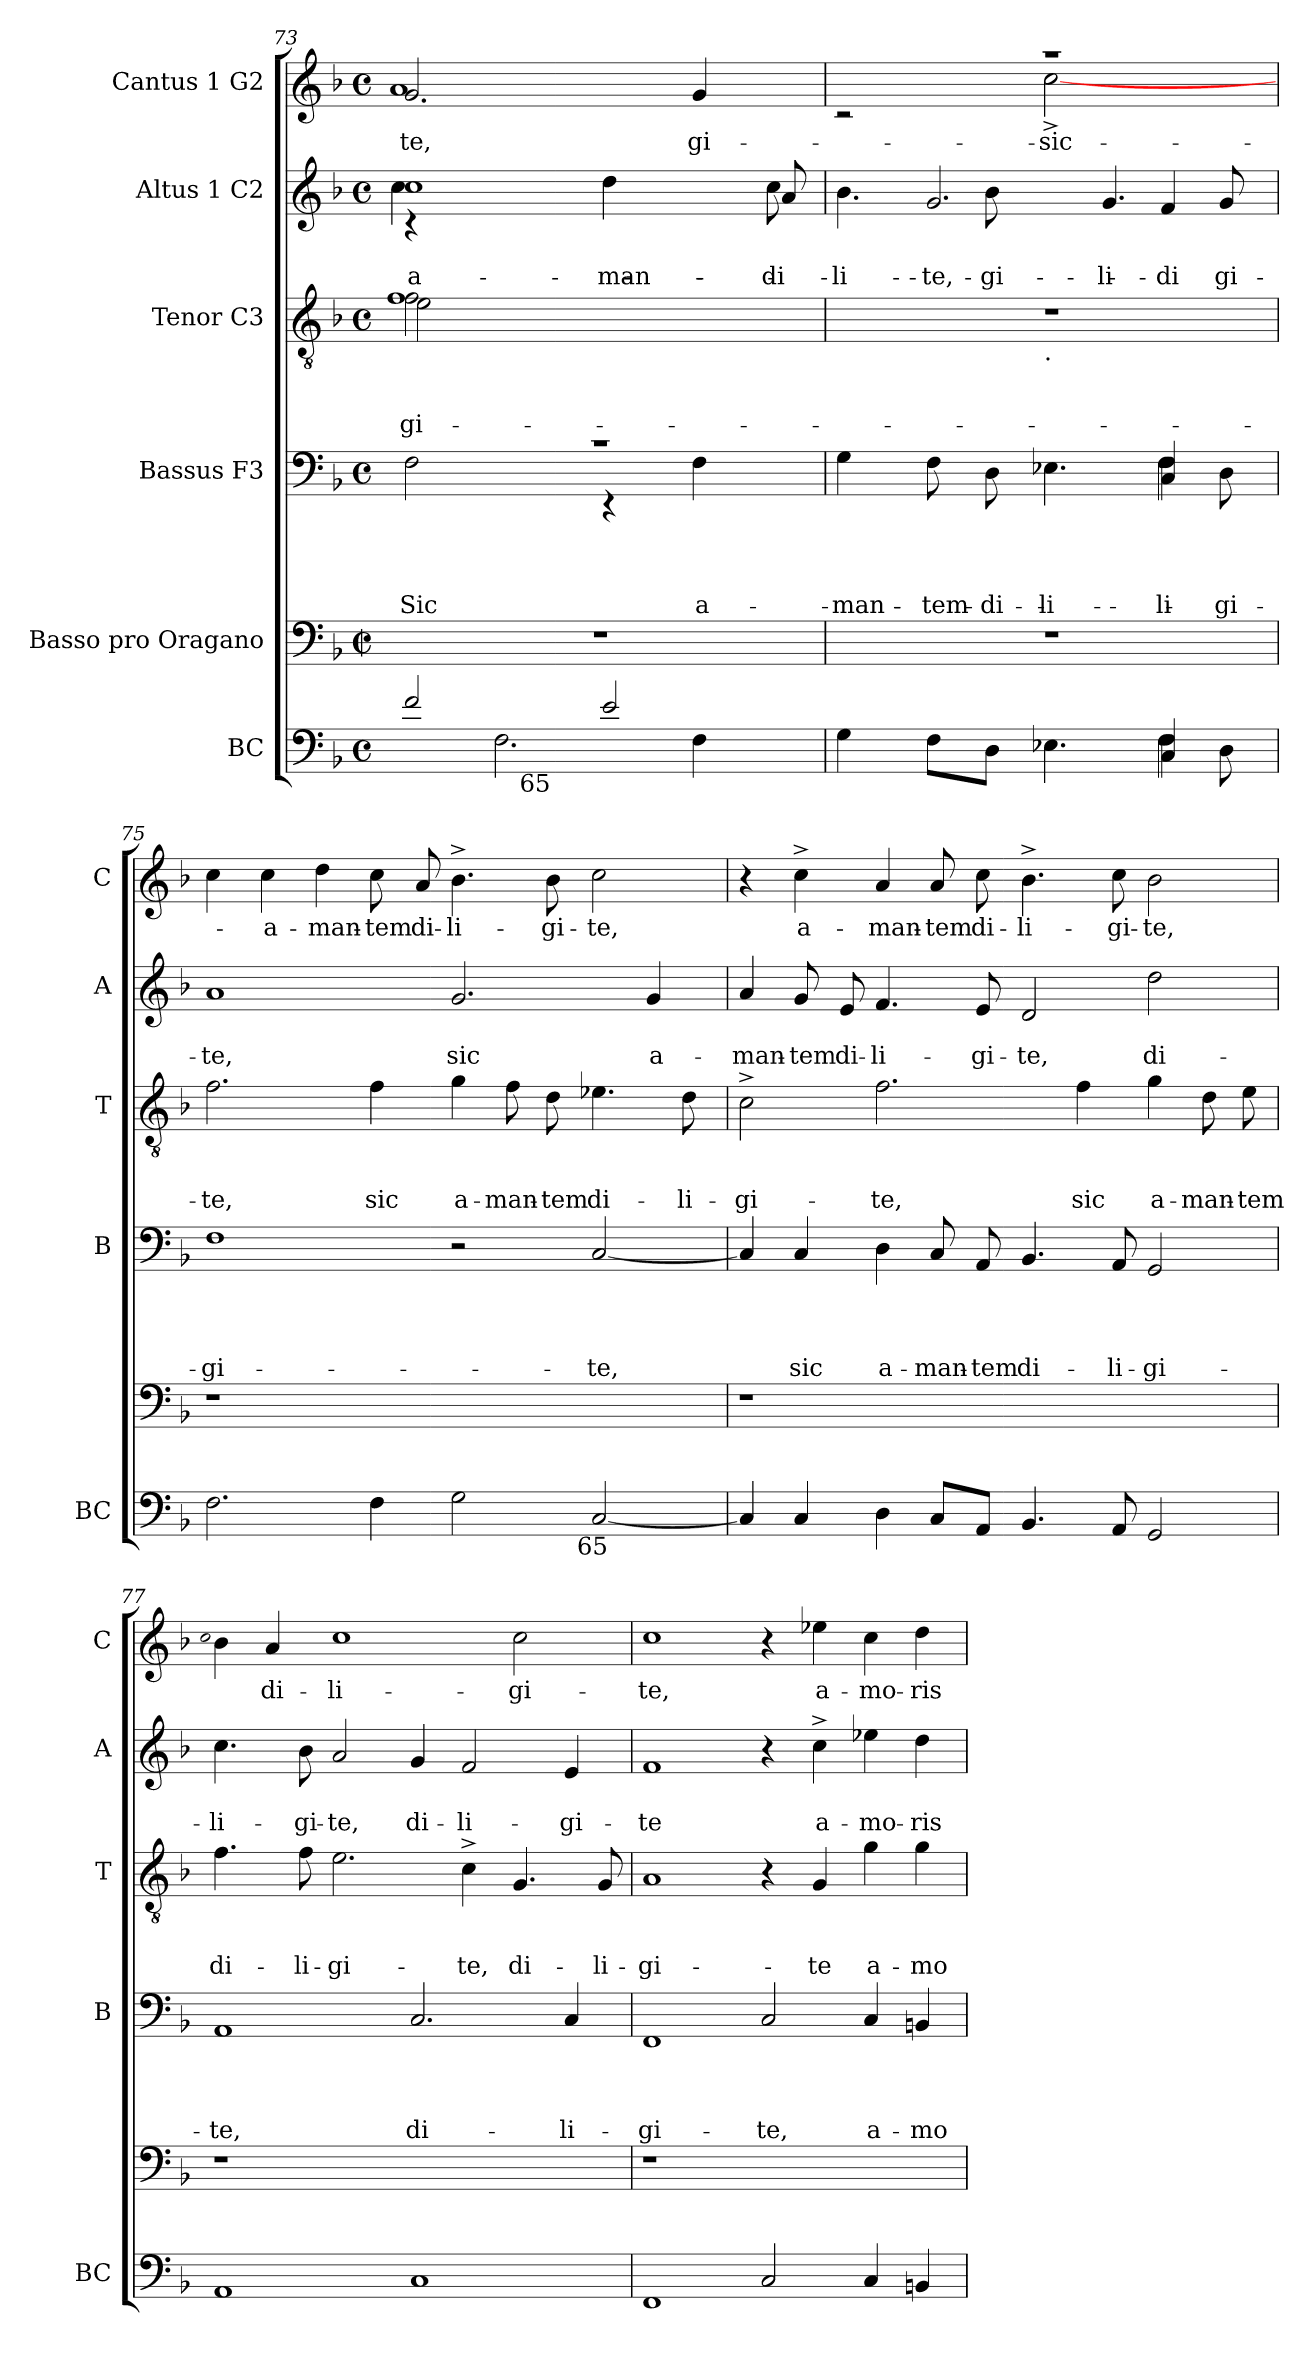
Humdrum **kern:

**kern	**kern	**kern	**text	**text	**text	**text	**kern	**text	**text	**text	**kern	**text	**text	**kern	**text
*part6	*part5	*part4	*part4	*part4	*part4	*part4	*part3	*part3	*part3	*part3	*part2	*part2	*part2	*part1	*part1
*staff6	*staff5	*staff4	*staff4	*staff4	*staff4	*staff4	*staff3	*staff3	*staff3	*staff3	*staff2	*staff2	*staff2	*staff1	*staff1
*I"BC	*I"Basso pro Oragano	*I"Bassus F3	*	*	*	*	*I"Tenor C3	*	*	*	*I"Altus 1 C2	*	*	*I"Cantus 1 G2	*
*I'BC	*	*I'B	*	*	*	*	*I'T	*	*	*	*I'A	*	*	*I'C	*
*clefF4	*clefF4	*clefF4	*	*	*	*	*clefGv2	*	*	*	*clefG2	*	*	*clefG2	*
*	*ITrd7c12	*	*	*	*	*	*	*	*	*	*	*	*	*	*
*k[b-]	*k[b-]	*k[b-]	*	*	*	*	*k[b-]	*	*	*	*k[b-]	*	*	*k[b-]	*
*F:	*F:	*F:	*	*	*	*	*F:	*	*	*	*F:	*	*	*F:	*
*M4/4	*M2/2	*M4/4	*	*	*	*	*M4/4	*	*	*	*M4/4	*	*	*M4/4	*
*met(c)	*met(c|)	*met(c)	*	*	*	*	*met(c)	*	*	*	*met(c)	*	*	*met(c)	*
=73	=73	=73	=73	=73	=73	=73	=73	=73	=73	=73	=73	=73	=73	=73	=73
*^	*	*^	*	*	*	*	*	*	*	*	*	*	*	*	*
*	*^	*	*	*	*	*	*	*	*	*	*	*	*	*	*	*	*
*	*	*^	*	*	*	*	*	*	*	*	*	*	*	*	*	*	*	*
!	!	!	!	!	!	!	!	!	!	!LO:LY:b	!	!	!	!LO:LY:b	!	!	!	!	!
*	*	*	*	*	*	*	*	*	*	*	*^	*	*	*	*	*	*	*	*
!	!	!	!	!	!	!	!	!	!	!	!	!	!	!	!LO:LY:b	!	!	!	!	!
*	*	*	*	*	*	*	*	*	*	*	*	*^	*	*	*	*	*	*	*	*
!	!	!	!	!	!	!	!	!	!	!	!	!	!	!	!	!LO:LY:b	!	!	!LO:LY:b	!	!
*	*	*	*	*	*	*	*	*	*	*	*	*	*	*	*	*	*^	*	*	*	*
*	*	*	*	*	*	*	*	*	*	*	*	*	*	*	*	*	*	*^	*	*	*	*
!	!	!	!	!	!	!	!	!	!	!	!	!	!	!	!	!	!	!	!	!	!LO:LY:b	!	!LO:LY:b
*	*	*	*	*	*	*	*	*	*	*	*	*	*	*	*	*	*	*	*^	*	*	*^	*
!	!	!	!	!	!	!	!	!	!	!	!	!	!	!	!	!	!	!	!	!	!	!	!	!	!LO:LY:b
4ryy	2f/	4ryy	2.ryy	1r	1rc	2F\	.	.	.	Sic	2f\	2e\	1f	.	.	-gi-	1cc	4rc	4cc\	2..ryy	.	a-	2.g/	1a	-te,
32ryy	.	2.F\	.	.	.	.	.	.	.	.	.	.	.	.	.	.	.	2.ryy	4ryy	.	.	.	.	.	.
!LO:TX:b:t=65	!	!	!	!	!	!	!	!	!	!	!	!	!	!	!	!	!	!	!	!	!	!	!	!	!
2ryy	.	.	.	.	.	.	.	.	.	.	.	.	.	.	.	.	.	.	.	.	.	.	.	.	.
!	!	!	!	!	!	!	!	!	!	!	!	!	!	!	!	!	!	!	!	!	!	!LO:LY:b	!	!	!
.	2e/	.	.	.	.	4rEE	.	.	.	.	2ryy	2ryy	.	.	.	.	.	.	4dd\	.	.	-man-	.	.	.
!	!	!	!	!	!	!	!	!	!	!LO:LY:b	!	!	!	!	!	!	!	!	!	!	!	!	!	!	!LO:LY:b
.	.	.	4F\	.	.	4F\	.	.	.	a-	.	.	.	.	.	.	.	.	8ryy	.	.	.	4g/	.	-gi-
8..ryy	.	.	.	.	.	.	.	.	.	.	.	.	.	.	.	.	.	.	.	.	.	.	.	.	.
!	!	!	!	!	!	!	!	!	!	!	!	!	!	!	!	!	!	!	!	!	!	!LO:LY:b:rj	!	!	!
!	!	!	!	!	!	!	!	!	!	!	!	!	!	!	!	!	!	!	!	!	!	!LO:LY:b	!	!	!
.	.	.	.	.	.	.	.	.	.	.	.	.	.	.	.	.	.	.	8cc\	8a/	.	di-	.	.	.
*	*	*	*	*	*v	*v	*	*	*	*	*	*	*	*	*	*	*	*	*	*	*	*	*	*	*
*	*	*	*	*	*	*	*	*	*	*v	*v	*v	*	*	*	*	*	*	*	*	*	*	*	*
!!LO:LB:g=z	!!
=74	=74	=74	=74	=74	=74	=74	=74	=74	=74	=74	=74	=74	=74	=74	=74	=74	=74	=74	=74	=74	=74	=74
!	!	!	!	!	!	!	!	!	!LO:LY:b	!	!	!	!	!	!	!	!	!	!LO:LY:b	!	!	!
*	*	*	*	*	*^	*	*	*	*	*^	*	*	*	*	*	*	*	*	*	*	*	*
*	*	*	*	*	*	*^	*	*	*	*	*	*	*	*	*	*	*	*	*	*	*	*	*	*
*	*	*	*	*	*	*	*^	*	*	*	*	*	*	*	*	*	*	*	*	*	*	*	*	*	*
4G\	2.ryy	2.ryy	2.ryy	1r	4G\	2.ryy	2.ryy	2.ryy	.	.	.	-man-	1r	2ryy	.	.	.	4.b-\	4ryy	2.ryy	2ryy	.	-li-	1raa	2rc	.
!	!	!	!	!	!	!	!	!	!	!	!	!LO:LY:b:rj	!	!	!	!	!	!	!	!	!	!	!LO:LY:b:rj	!	!	!
8F\L	.	.	.	.	8F\	.	.	.	.	.	.	-tem	.	.	.	.	.	.	2.g/	.	.	.	-te,	.	.	.
!	!	!	!	!	!	!	!	!	!	!	!	!LO:LY:b	!	!	!	!	!	!	!	!	!	!	!LO:LY:b	!	!	!
8D\J	.	.	.	.	8D\	.	.	.	.	.	.	di-	.	.	.	.	.	8b-\	.	.	.	.	-gi-	.	.	.
!	!	!	!	!	!	!	!	!	!	!	!	!	!	!LO:TX:b:t=.	!	!	!	!	!	!	!	!	!	!	!	!
!	!	!	!	!	!	!	!	!	!	!	!	!LO:LY:b:rj	!	!	!	!	!	!	!	!	!	!	!	!	!	!LO:LY:b
4.E-X\	.	.	.	.	4.E-X\	.	.	.	.	.	.	-li-	.	2ryy	.	.	.	4.ryy	.	.	8ryy	.	.	.	[>2cc^<\	sic
!	!	!	!	!	!	!	!	!	!	!	!	!	!	!	!	!	!	!	!	!	!	!	!LO:LY:b	!	!	!
.	.	.	.	.	.	.	.	.	.	.	.	.	.	.	.	.	.	.	.	.	4.g/	.	-li-	.	.	.
!	!	!	!	!	!	!	!	!	!	!	!	!LO:LY:b:rj	!	!	!	!	!	!	!	!	!	!	!	!	!	!
!	!	!	!	!	!	!	!	!	!	!	!	!LO:LY:b	!	!	!	!	!	!	!	!	!	!	!	!	!	!
!	!	!	!	!	!	!	!	!	!	!	!	!LO:LY:b	!	!	!	!	!	!	!	!	!	!	!LO:LY:b	!	!	!
.	4C/	4F\	4F\	.	.	4C/	4F\	4F\	.	.	.	-li-	.	.	.	.	.	.	.	4f/	.	.	di-	.	.	.
!	!	!	!	!	!	!	!	!	!	!	!	!LO:LY:b	!	!	!	!	!	!	!	!	!	!	!LO:LY:b	!	!	!
8D\	.	.	.	.	8D\	.	.	.	.	.	.	-gi-	.	.	.	.	.	8g/	.	.	.	.	-gi-	.	.	.
*	*	*	*	*	*	*	*	*	*	*	*	*	*	*	*	*	*	*v	*v	*v	*v	*	*	*	*	*
*v	*v	*v	*v	*	*v	*v	*v	*v	*	*	*	*	*	*	*	*	*	*	*	*	*v	*v	*
=75	=75	=75	=75	=75	=75	=75	=75	=75	=75	=75	=75	=75	=75	=75	=75	=75
!	!	!	!	!	!	!LO:LY:b	!	!	!	!	!LO:LY:b	!	!	!LO:LY:b	!	!
*^	*	*	*	*	*	*	*v	*v	*	*	*	*	*	*	*	*
2.F\	1ryy	1r	1F	.	.	.	-gi-	2.f\	.	.	-te,	1a	.	-te,	4cc\	.
!	!	!	!	!	!	!	!	!	!	!	!	!	!	!	!	!LO:LY:b
.	.	.	.	.	.	.	.	.	.	.	.	.	.	.	4cc\	a-
!	!	!	!	!	!	!	!	!	!	!	!	!	!	!	!	!LO:LY:b
.	.	.	.	.	.	.	.	.	.	.	.	.	.	.	4dd\	-man-
!	!	!	!	!	!	!	!	!	!	!	!LO:LY:b	!	!	!	!	!LO:LY:b:rj
4F\	.	.	.	.	.	.	.	4f\	.	.	sic	.	.	.	8cc\	-tem
!	!	!	!	!	!	!	!	!	!	!	!	!	!	!	!	!LO:LY:b
.	.	.	.	.	.	.	.	.	.	.	.	.	.	.	8a/	di-
!	!	!	!	!	!	!	!	!	!	!	!LO:LY:b	!	!	!LO:LY:b	!	!LO:LY:b:rj
2G\	4...ryy	1ryy	2r	.	.	.	.	4g\	.	.	a-	2.g/	.	sic	4.b-^>\	-li-
!	!	!	!	!	!	!	!	!	!	!	!LO:LY:b:rj	!	!	!	!	!
.	.	.	.	.	.	.	.	8f\	.	.	-man-	.	.	.	.	.
!	!	!	!	!	!	!	!	!	!	!	!LO:LY:b	!	!	!	!	!LO:LY:b
.	.	.	.	.	.	.	.	8d\	.	.	-tem	.	.	.	8b-\	-gi-
!	!LO:TX:b:t=65	!	!	!	!	!	!	!	!	!	!	!	!	!	!	!
.	2ryy	.	.	.	.	.	.	.	.	.	.	.	.	.	.	.
!	!	!	!	!	!	!	!LO:LY:b	!	!	!	!LO:LY:b:rj	!	!	!	!	!LO:LY:b:rj
[<2C/	.	.	[<2C/	.	.	.	-te,	4.e-X\	.	.	di-	.	.	.	2cc\	-te,
!	!	!	!	!	!	!	!	!	!	!	!	!	!	!LO:LY:b	!	!
.	.	.	.	.	.	.	.	.	.	.	.	4g/	.	a-	.	.
!	!	!	!	!	!	!	!	!	!	!	!LO:LY:b	!	!	!	!	!
.	.	.	.	.	.	.	.	8d\	.	.	-li-	.	.	.	.	.
.	32ryy	.	.	.	.	.	.	.	.	.	.	.	.	.	.	.
=76	=76	=76	=76	=76	=76	=76	=76	=76	=76	=76	=76	=76	=76	=76	=76	=76
!	!	!	!	!	!	!	!	!	!	!	!LO:LY:b	!	!	!LO:LY:b	!	!
*v	*v	*	*	*	*	*	*	*	*	*	*	*	*	*	*	*
4C/]	1r	4C/]	.	.	.	.	2c^>\	.	.	-gi-	4a/	.	-man-	4r	.
!	!	!	!	!	!	!LO:LY:b	!	!	!	!	!	!	!LO:LY:b:rj	!	!LO:LY:b
4C/	.	4C/	.	.	.	sic	.	.	.	.	8g/	.	-tem	4cc^>\	a-
!	!	!	!	!	!	!	!	!	!	!	!	!	!LO:LY:b	!	!
.	.	.	.	.	.	.	.	.	.	.	8e/	.	di-	.	.
!	!	!	!	!	!	!LO:LY:b	!	!	!	!LO:LY:b	!	!	!LO:LY:b:rj	!	!LO:LY:b
4D\	.	4D\	.	.	.	a-	2.f\	.	.	-te,	4.f/	.	-li-	4a/	-man-
!	!	!	!	!	!	!LO:LY:b:rj	!	!	!	!	!	!	!	!	!LO:LY:b:rj
8C/L	.	8C/	.	.	.	-man-	.	.	.	.	.	.	.	8a/	-tem
!	!	!	!	!	!	!LO:LY:b	!	!	!	!	!	!	!LO:LY:b	!	!LO:LY:b
8AA/J	.	8AA/	.	.	.	-tem	.	.	.	.	8e/	.	-gi-	8cc\	di-
!	!	!	!	!	!	!LO:LY:b	!	!	!	!	!	!	!LO:LY:b:rj	!	!LO:LY:b
4.BB-/	1ryy	4.BB-/	.	.	.	di-	.	.	.	.	2d/	.	-te,	4.b-^>\	-li-
!	!	!	!	!	!	!	!	!	!	!LO:LY:b	!	!	!	!	!
.	.	.	.	.	.	.	4f\	.	.	sic	.	.	.	.	.
!	!	!	!	!	!	!LO:LY:b	!	!	!	!	!	!	!	!	!LO:LY:b
8AA/	.	8AA/	.	.	.	-li-	.	.	.	.	.	.	.	8cc\	-gi-
!	!	!	!	!	!	!LO:LY:b:rj	!	!	!	!LO:LY:b	!	!	!LO:LY:b	!	!LO:LY:b:rj
2GG/	.	2GG/	.	.	.	-gi-	4g\	.	.	a-	2dd\	.	di-	2b-\	-te,
!	!	!	!	!	!	!	!	!	!	!LO:LY:b:rj	!	!	!	!	!
.	.	.	.	.	.	.	8d\	.	.	-man-	.	.	.	.	.
!	!	!	!	!	!	!	!	!	!	!LO:LY:b	!	!	!	!	!
.	.	.	.	.	.	.	8e\	.	.	-tem	.	.	.	.	.
!!LO:LB:g=z
=77	=77	=77	=77	=77	=77	=77	=77	=77	=77	=77	=77	=77	=77	=77	=77
!	!	!	!	!	!	!	!	!	!	!	!	!	!	!LO:N:head=open	!
.	.	.	.	.	.	.	.	.	.	.	.	.	.	1qcc	.
!	!	!	!	!	!	!LO:LY:b	!	!	!	!LO:LY:b	!	!	!LO:LY:b	!	!
1AA	1r	1AA	.	.	.	-te,	4.f\	.	.	di-	4.cc\	.	-li-	4b-\	.
!	!	!	!	!	!	!	!	!	!	!	!	!	!	!	!LO:LY:b
.	.	.	.	.	.	.	.	.	.	.	.	.	.	4a/	di-
!	!	!	!	!	!	!	!	!	!	!LO:LY:b	!	!	!LO:LY:b	!	!
.	.	.	.	.	.	.	8f\	.	.	-li-	8b-\	.	-gi-	.	.
!	!	!	!	!	!	!	!	!	!	!LO:LY:b:rj	!	!	!LO:LY:b:rj	!	!LO:LY:b
.	.	.	.	.	.	.	2.e\	.	.	-gi-	2a/	.	-te,	1cc	-li-
!	!	!	!	!	!	!LO:LY:b	!	!	!	!	!	!	!LO:LY:b	!	!
1C	1ryy	2.C/	.	.	.	di-	.	.	.	.	4g/	.	di-	.	.
!	!	!	!	!	!	!	!	!	!	!LO:LY:b	!	!	!LO:LY:b	!	!
.	.	.	.	.	.	.	4c^>\	.	.	-te,	2f/	.	-li-	.	.
!	!	!	!	!	!	!	!	!	!	!LO:LY:b	!	!	!	!	!LO:LY:b
.	.	.	.	.	.	.	4.G/	.	.	di-	.	.	.	2cc\	-gi-
!	!	!	!	!	!	!LO:LY:b	!	!	!	!	!	!	!LO:LY:b	!	!
.	.	4C/	.	.	.	-li-	.	.	.	.	4e/	.	-gi-	.	.
!	!	!	!	!	!	!	!	!	!	!LO:LY:b	!	!	!	!	!
.	.	.	.	.	.	.	8G/	.	.	-li-	.	.	.	.	.
=78	=78	=78	=78	=78	=78	=78	=78	=78	=78	=78	=78	=78	=78	=78	=78
!	!	!	!	!	!	!LO:LY:b	!	!	!	!LO:LY:b	!	!	!LO:LY:b	!	!LO:LY:b
1FF	1r	1FF	.	.	.	-gi-	1A	.	.	-gi-	1f	.	-te	1cc	-te,
!	!	!	!	!	!	!LO:LY:b	!	!	!	!	!	!	!	!	!
2C/	1ryy	2C/	.	.	.	-te,	4r	.	.	.	4r	.	.	4r	.
!	!	!	!	!	!	!	!	!	!	!LO:LY:b	!	!	!LO:LY:b	!	!LO:LY:b
.	.	.	.	.	.	.	4G/	.	.	-te	4cc^>\	.	a-	4ee-X\	a-
!	!	!	!	!	!	!LO:LY:b	!	!	!	!LO:LY:b	!	!	!LO:LY:b	!	!LO:LY:b
4C/	.	4C/	.	.	.	a-	4g\	.	.	a-	4ee-X\	.	-mo-	4cc\	-mo-
!	!	!	!	!	!	!LO:LY:b	!	!	!	!LO:LY:b	!	!	!LO:LY:b	!	!LO:LY:b
4BBn/	.	4BBn/	.	.	.	-mo-	4g\	.	.	-mo-	4dd\	.	-ris	4dd\	-ris
=	=	=	=	=	=	=	=	=	=	=	=	=	=	=	=
*-	*-	*-	*-	*-	*-	*-	*-	*-	*-	*-	*-	*-	*-	*-	*-
